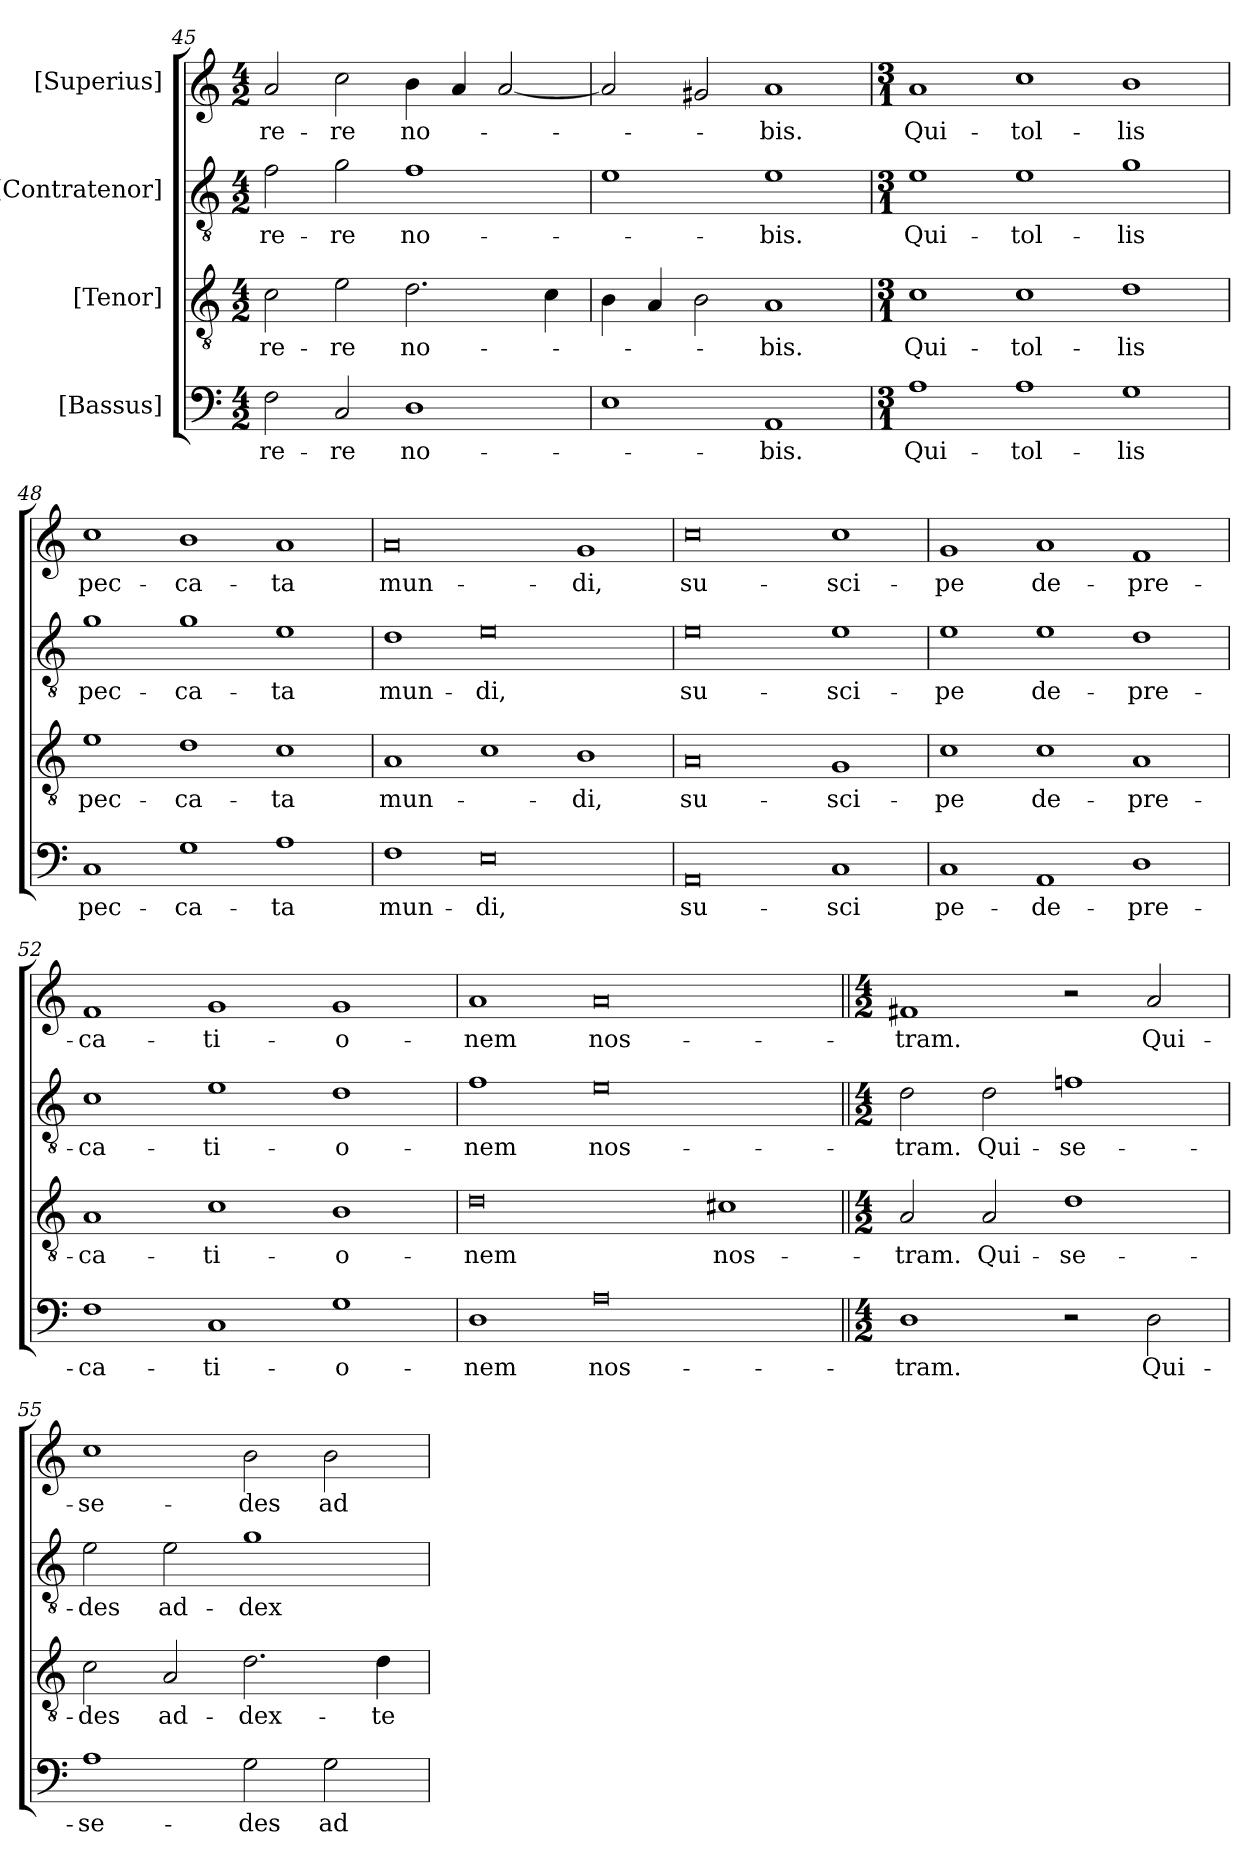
**kern	**text	**kern	**text	**kern	**text	**kern	**text
*part4	*part4	*part3	*part3	*part2	*part2	*part1	*part1
*staff4	*staff4	*staff3	*staff3	*staff2	*staff2	*staff1	*staff1
*I"[Bassus]	*	*I"[Tenor]	*	*I"[Contratenor]	*	*I"[Superius]	*
*clefF4	*	*clefGv2	*	*clefGv2	*	*clefG2	*
*k[]	*	*k[]	*	*k[]	*	*k[]	*
*M4/2	*	*M4/2	*	*M4/2	*	*M4/2	*
=45	=45	=45	=45	=45	=45	=45	=45
2F\	-re-	2c\	-re-	2f\	-re-	2a/	-re-
2C/	-re	2e\	-re	2g\	-re	2cc\	-re
1D\	no-	2.d\	no-	1f/	no-	4b\	no-
.	.	.	.	.	.	4a/	.
.	.	.	.	.	.	[2a/	.
.	.	4c\	.	.	.	.	.
=46	=46	=46	=46	=46	=46	=46	=46
1E/	.	4B\	.	1e/	.	2a/]	.
.	.	4A/	.	.	.	.	.
.	.	2B\	.	.	.	2g#X/	.
1AA/	-bis.	1A/	-bis.	1e/	-bis.	1a/	-bis.
=47	=47	=47	=47	=47	=47	=47	=47
*M3/1	*	*M3/1	*	*M3/1	*	*M3/1	*
1A/	Qui-	1c/	Qui-	1e/	Qui-	1a/	Qui-
1A/	tol-	1c/	tol-	1e/	tol-	1cc/	tol-
1G/	-lis	1d/	-lis	1g/	-lis	1b\	-lis
=48	=48	=48	=48	=48	=48	=48	=48
1C/	pec-	1e/	pec-	1g/	pec-	1cc/	pec-
1G/	-ca-	1d/	-ca-	1g/	-ca-	1b\	-ca-
1A/	-ta	1c/	-ta	1e/	-ta	1a/	-ta
=49	=49	=49	=49	=49	=49	=49	=49
1F/	mun-	1A/	mun-	1d/	mun-	0a/	mun-
0E/	-di,	1c/	.	0e/	-di,	.	.
.	.	1B\	-di,	.	.	1g/	-di,
=50	=50	=50	=50	=50	=50	=50	=50
0AA/	su-	0A/	su-	0e/	su-	0cc/	su-
1C/	-sci	1G/	-sci-	1e/	-sci-	1cc/	-sci-
=51	=51	=51	=51	=51	=51	=51	=51
1C/	pe-	1c/	-pe	1e/	-pe	1g/	-pe
1AA/	de-	1c/	de-	1e/	de-	1a/	de-
1D\	-pre-	1A/	-pre-	1d/	-pre-	1f/	-pre-
=52	=52	=52	=52	=52	=52	=52	=52
1F/	-ca-	1A/	-ca-	1c/	-ca-	1f/	-ca-
1C/	-ti-	1c/	-ti-	1e/	-ti-	1g/	-ti-
1G/	-o-	1B\	-o-	1d/	-o-	1g/	-o-
=53	=53	=53	=53	=53	=53	=53	=53
1D\	-nem	0d/	-nem	1f/	-nem	1a/	-nem
0A/	nos-	.	.	0e/	nos-	0a/	nos-
.	.	1c#X/	nos-	.	.	.	.
=54||	=54||	=54||	=54||	=54||	=54||	=54||	=54||
*M4/2	*	*M4/2	*	*M4/2	*	*M4/2	*
1D\	-tram.	2A/	-tram.	2d\	-tram.	1f#X/	-tram.
.	.	2A/	Qui-	2d\	Qui-	.	.
2r	.	1d/	se-	1fn/	se-	2r	.
2D\	Qui-	.	.	.	.	2a/	Qui-
=55	=55	=55	=55	=55	=55	=55	=55
1A/	se-	2c\	-des	2e\	-des	1cc/	se-
.	.	2A/	ad-	2e\	ad-	.	.
2G\	-des	2.d\	dex-	1g/	dex-	2b\	-des
2G\	ad-	.	.	.	.	2b\	ad-
.	.	4d\	-te-	.	.	.	.
=	=	=	=	=	=	=	=
*-	*-	*-	*-	*-	*-	*-	*-
